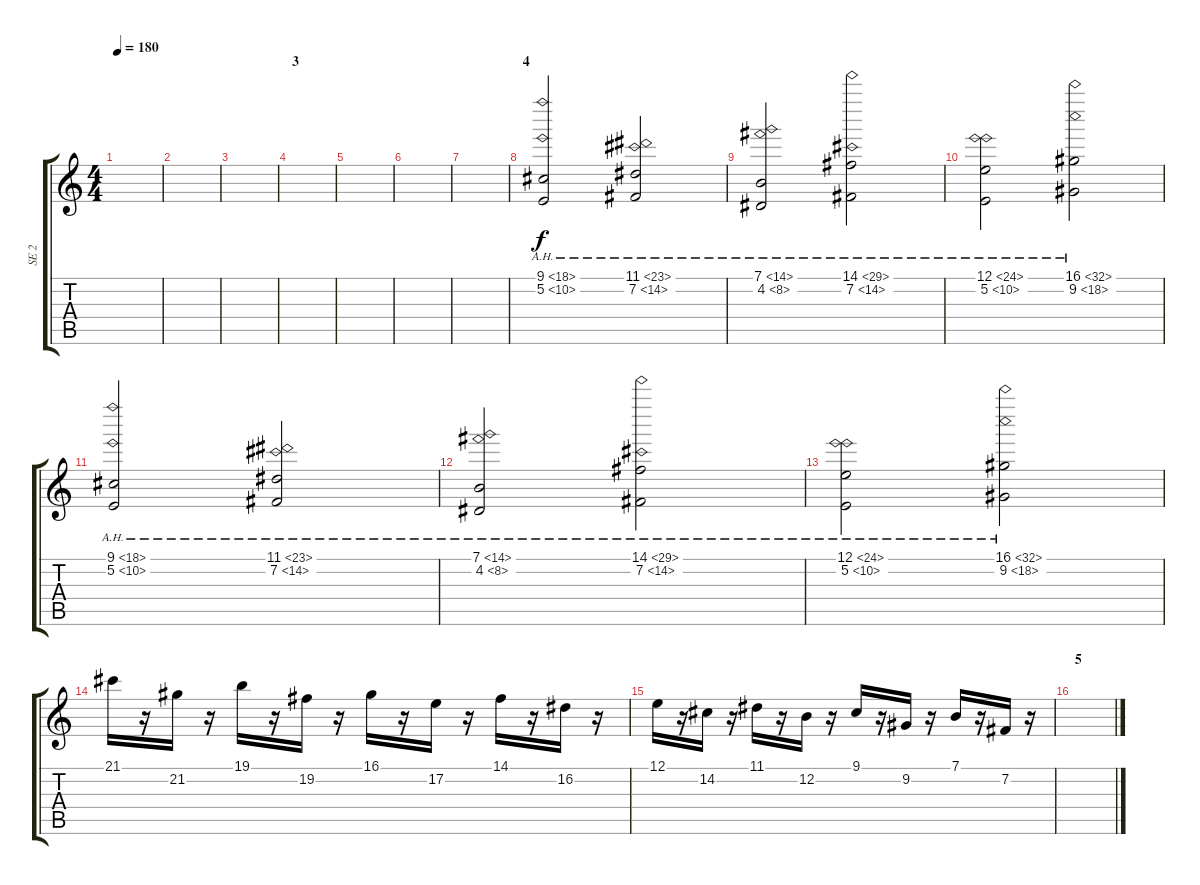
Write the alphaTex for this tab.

\track ("SE 2" "SE 2") {instrument stringensemble1}
\staff {score tabs}
\tuning (E4 B3 G3 D3 A2 E2) {hide}
\ts (4 4)
\tempo 180
\clef g2
\ks c
|
|
|
\section ("" "3")
|
|
|
|
\section ("" "4")
(9.1{ah 9} 5.2{ah 5}).2 (11.1{ah 12} 7.2{ah 7}).2 |
(7.1{ah 7} 4.2{ah 4}).2 (14.1{ah 15} 7.2{ah 7}).2 |
(12.1{ah 12} 5.2{ah 5}).2 (16.1{ah 16} 9.2{ah 9}).2 |
(9.1{ah 9} 5.2{ah 5}).2 (11.1{ah 12} 7.2{ah 7}).2 |
(7.1{ah 7} 4.2{ah 4}).2 (14.1{ah 15} 7.2{ah 7}).2 |
(12.1{ah 12} 5.2{ah 5}).2 (16.1{ah 16} 9.2{ah 9}).2 |
21.1.16 r.16 21.2.16 r.16 19.1.16 r.16 19.2.16 r.16 16.1.16 r.16 17.2.16 r.16 14.1.16 r.16 16.2.16 r.16 |
12.1.16 r.16 14.2.16 r.16 11.1.16 r.16 12.2.16 r.16 9.1.16 r.16 9.2.16 r.16 7.1.16 r.16 7.2.16 r.16 |
\section ("" "5")
